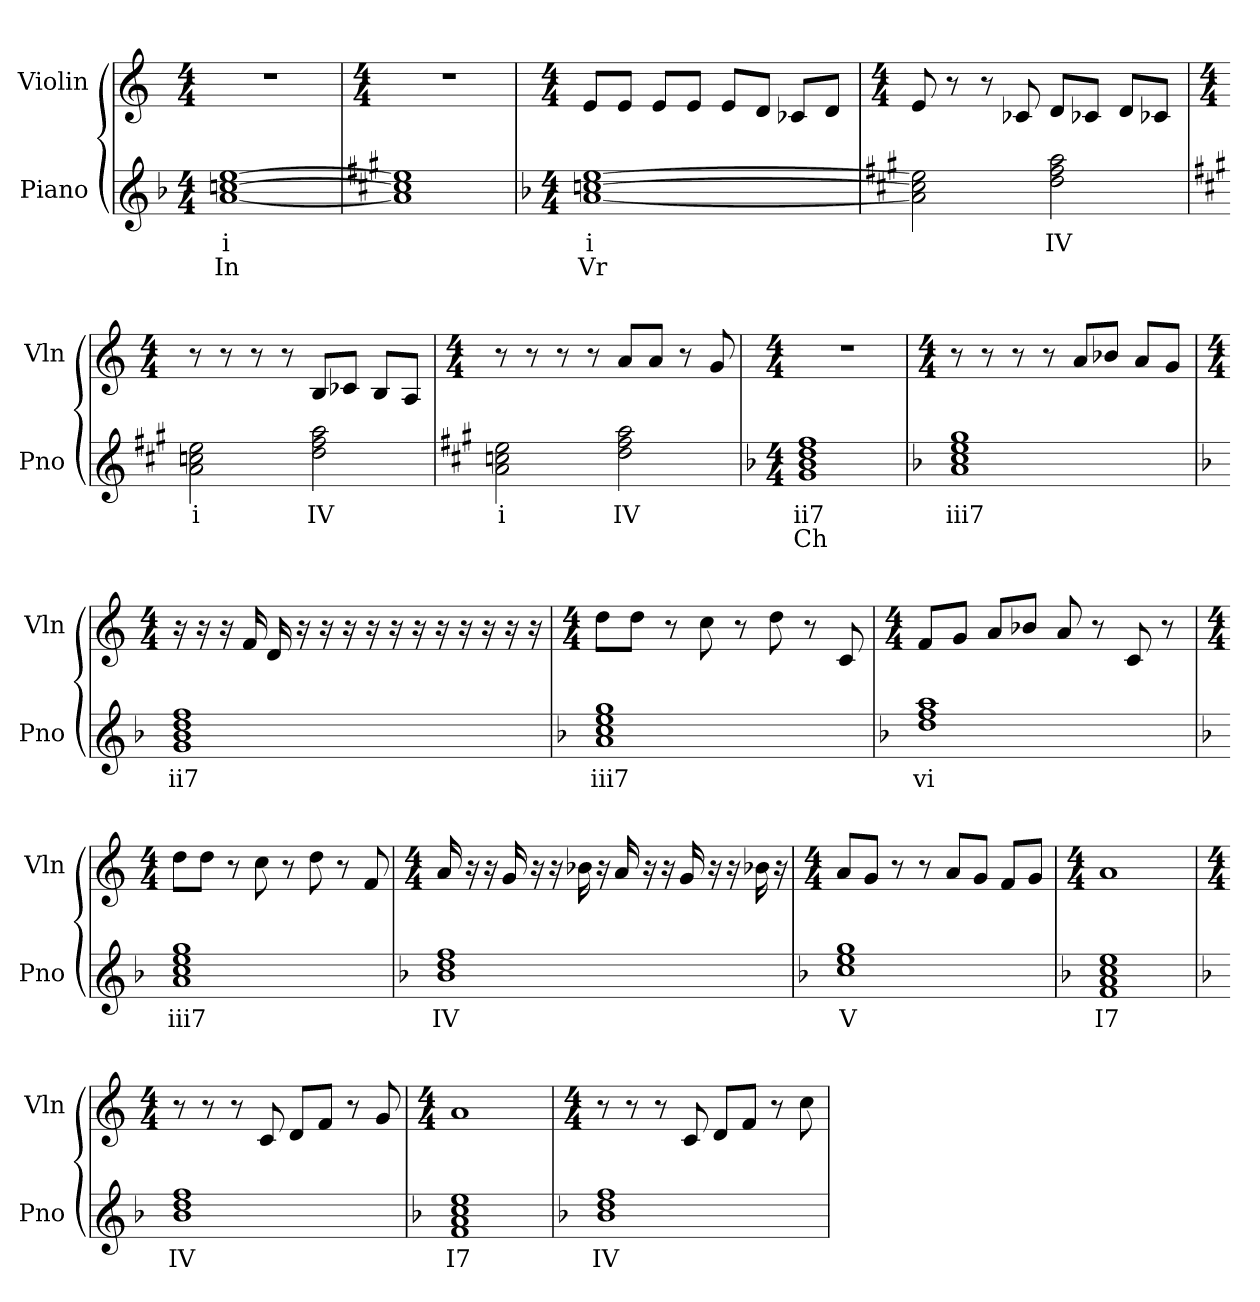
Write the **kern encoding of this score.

**kern	**text	**text	**kern
*part2	*part2	*part2	*part1
*staff2	*staff2	*staff2	*staff1
*I"Piano	*	*	*I"Violin
*I'Pno	*	*	*I'Vln
*k[b-]	*	*	*
*F:	*	*	*
*M4/4	*	*	*M4/4
=	=	=	=
[1a [1ccn [1ee	i	In	1r
=	=	=	=
*k[f#c#g#]	*	*	*
*A:	*	*	*
*	*	*	*M4/4
1a] 1ccn] 1ee]	.	.	1r
=	=	=	=
*k[b-]	*	*	*
*F:	*	*	*
*M4/4	*	*	*M4/4
[1a [1ccn [1ee	i	Vr	8eL
.	.	.	8eJ
.	.	.	8eL
.	.	.	8eJ
.	.	.	8eL
.	.	.	8dJ
.	.	.	8c-XL
.	.	.	8dJ
=	=	=	=
*k[f#c#g#]	*	*	*
*A:	*	*	*
*	*	*	*M4/4
2a] 2ccn] 2ee]	.	.	8e
.	.	.	8r
.	.	.	8r
.	.	.	8c-X
2dd 2ff# 2aa	IV	.	8dL
.	.	.	8c-XJ
.	.	.	8dL
.	.	.	8c-XJ
=	=	=	=
*k[f#c#g#]	*	*	*
*A:	*	*	*
*	*	*	*M4/4
2a 2ccn 2ee	i	.	8r
.	.	.	8r
.	.	.	8r
.	.	.	8r
2dd 2ff# 2aa	IV	.	8BL
.	.	.	8c-XJ
.	.	.	8BL
.	.	.	8AJ
=	=	=	=
*k[f#c#g#]	*	*	*
*A:	*	*	*
*	*	*	*M4/4
2a 2ccn 2ee	i	.	8r
.	.	.	8r
.	.	.	8r
.	.	.	8r
2dd 2ff# 2aa	IV	.	8aL
.	.	.	8aJ
.	.	.	8r
.	.	.	8g
=	=	=	=
*k[b-]	*	*	*
*F:	*	*	*
*M4/4	*	*	*M4/4
1g 1b- 1dd 1ff	ii7	Ch	1r
=	=	=	=
*k[b-]	*	*	*
*F:	*	*	*
*	*	*	*M4/4
1a 1cc 1ee 1gg	iii7	.	8r
.	.	.	8r
.	.	.	8r
.	.	.	8r
.	.	.	8aL
.	.	.	8b-XJ
.	.	.	8aL
.	.	.	8gJ
=	=	=	=
*k[b-]	*	*	*
*F:	*	*	*
*	*	*	*M4/4
1g 1b- 1dd 1ff	ii7	.	16r
.	.	.	16r
.	.	.	16r
.	.	.	16f
.	.	.	16d
.	.	.	16r
.	.	.	16r
.	.	.	16r
.	.	.	16r
.	.	.	16r
.	.	.	16r
.	.	.	16r
.	.	.	16r
.	.	.	16r
.	.	.	16r
.	.	.	16r
=	=	=	=
*k[b-]	*	*	*
*F:	*	*	*
*	*	*	*M4/4
1a 1cc 1ee 1gg	iii7	.	8ddL
.	.	.	8ddJ
.	.	.	8r
.	.	.	8cc
.	.	.	8r
.	.	.	8dd
.	.	.	8r
.	.	.	8c
=	=	=	=
*k[b-]	*	*	*
*F:	*	*	*
*	*	*	*M4/4
1dd 1ff 1aa	vi	.	8fL
.	.	.	8gJ
.	.	.	8aL
.	.	.	8b-XJ
.	.	.	8a
.	.	.	8r
.	.	.	8c
.	.	.	8r
=	=	=	=
*k[b-]	*	*	*
*F:	*	*	*
*	*	*	*M4/4
1a 1cc 1ee 1gg	iii7	.	8ddL
.	.	.	8ddJ
.	.	.	8r
.	.	.	8cc
.	.	.	8r
.	.	.	8dd
.	.	.	8r
.	.	.	8f
=	=	=	=
*k[b-]	*	*	*
*F:	*	*	*
*	*	*	*M4/4
1b- 1dd 1ff	IV	.	16a
.	.	.	16r
.	.	.	16r
.	.	.	16g
.	.	.	16r
.	.	.	16r
.	.	.	16b-X
.	.	.	16r
.	.	.	16a
.	.	.	16r
.	.	.	16r
.	.	.	16g
.	.	.	16r
.	.	.	16r
.	.	.	16b-X
.	.	.	16r
=	=	=	=
*k[b-]	*	*	*
*F:	*	*	*
*	*	*	*M4/4
1cc 1ee 1gg	V	.	8aL
.	.	.	8gJ
.	.	.	8r
.	.	.	8r
.	.	.	8aL
.	.	.	8gJ
.	.	.	8fL
.	.	.	8gJ
=	=	=	=
*k[b-]	*	*	*
*F:	*	*	*
*	*	*	*M4/4
1f 1a 1cc 1ee	I7	.	1a
=	=	=	=
*k[b-]	*	*	*
*F:	*	*	*
*	*	*	*M4/4
1b- 1dd 1ff	IV	.	8r
.	.	.	8r
.	.	.	8r
.	.	.	8c
.	.	.	8dL
.	.	.	8fJ
.	.	.	8r
.	.	.	8g
=	=	=	=
*k[b-]	*	*	*
*F:	*	*	*
*	*	*	*M4/4
1f 1a 1cc 1ee	I7	.	1a
=	=	=	=
*k[b-]	*	*	*
*F:	*	*	*
*	*	*	*M4/4
1b- 1dd 1ff	IV	.	8r
.	.	.	8r
.	.	.	8r
.	.	.	8c
.	.	.	8dL
.	.	.	8fJ
.	.	.	8r
.	.	.	8cc
=	=	=	=
*-	*-	*-	*-
